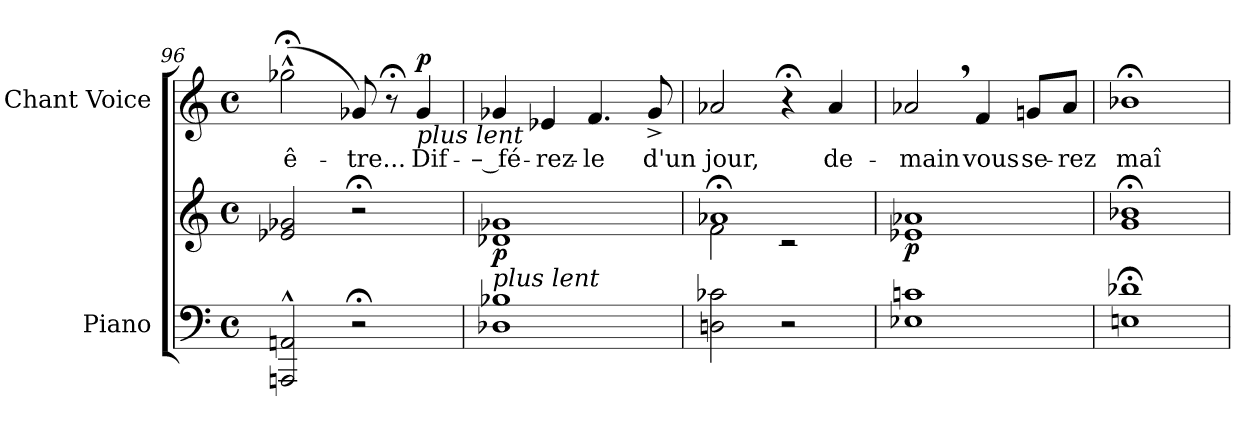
**kern	**kern	**dynam	**kern	**text	**dynam
*part2	*part2	*part2	*part1	*part1	*part1
*staff3	*staff2	*staff2/3	*staff1	*staff1	*staff1
*I"Piano	*	*	*I"Chant Voice	*	*
*I'Pno	*	*	*	*	*
*clefF4	*clefG2	*	*clefG2	*	*
*k[]	*k[]	*	*k[]	*	*
*M4/4	*M4/4	*	*M4/4	*	*
*met(c)	*met(c)	*	*met(c)	*	*
=96	=96	=96	=96	=96	=96
!	!	!	!	!LO:LY:b	!
2AAAn/^^ 2AAn/^^	2e-X/ 2g-X/	.	(2gg-X;<^^\	-ê-	.
!	!	!	!	!LO:LY:b	!
2r;<	2r;<	.	8g-X/)	-tre...	.
.	.	.	8r;<	.	.
!	!	!	!LO:TX:b:i:t=plus lent	!	!
!	!	!	!	!LO:LY:b	!LO:DY:a
.	.	.	4g-/	Dif-	p
!!LO:LB:g=z
=97	=97	=97	=97	=97	=97
!	!LO:TX:b:i:t=plus lent	!	!	!	!
!	!	!LO:DY:b	!	!LO:LY:b	!
1D-X 1B-X	1d-X 1g-X	p	4g-X/	-– fé-	.
!	!	!	!	!LO:LY:b	!
.	.	.	4e-X/	-rez-	.
!	!	!	!	!LO:LY:b	!
.	.	.	4.f/	-le	.
!	!	!	!	!LO:LY:b	!
.	.	.	8g-^>/	d'un	.
=98	=98	=98	=98	=98	=98
*	*^	*	*	*	*
!	!	!	!	!	!LO:LY:b	!
2Dn\ 2c-X\	1a-X;<	2f\	.	2a-X/	jour,	.
2r	.	2r	.	4r;<	.	.
!	!	!	!	!	!LO:LY:b	!
.	.	.	.	4a-/	de-	.
*	*v	*v	*	*	*	*
=99	=99	=99	=99	=99	=99
!	!	!LO:DY:b	!	!LO:LY:b	!
1E-X 1cn	1e-X 1a-X	p	2a-X,/	-main	.
!	!	!	!	!LO:LY:b	!
.	.	.	4f/	vous	.
!	!	!	!	!LO:LY:b	!
.	.	.	8gn/L	se-	.
!	!	!	!	!LO:LY:b	!
.	.	.	8a-/J	-rez	.
=100	=100	=100	=100	=100	=100
!	!	!	!	!LO:LY:b	!
1En;< 1d-X;<	1g;< 1b-X;<	.	1b-X;<	maî-	.
=	=	=	=	=	=
*-	*-	*-	*-	*-	*-
